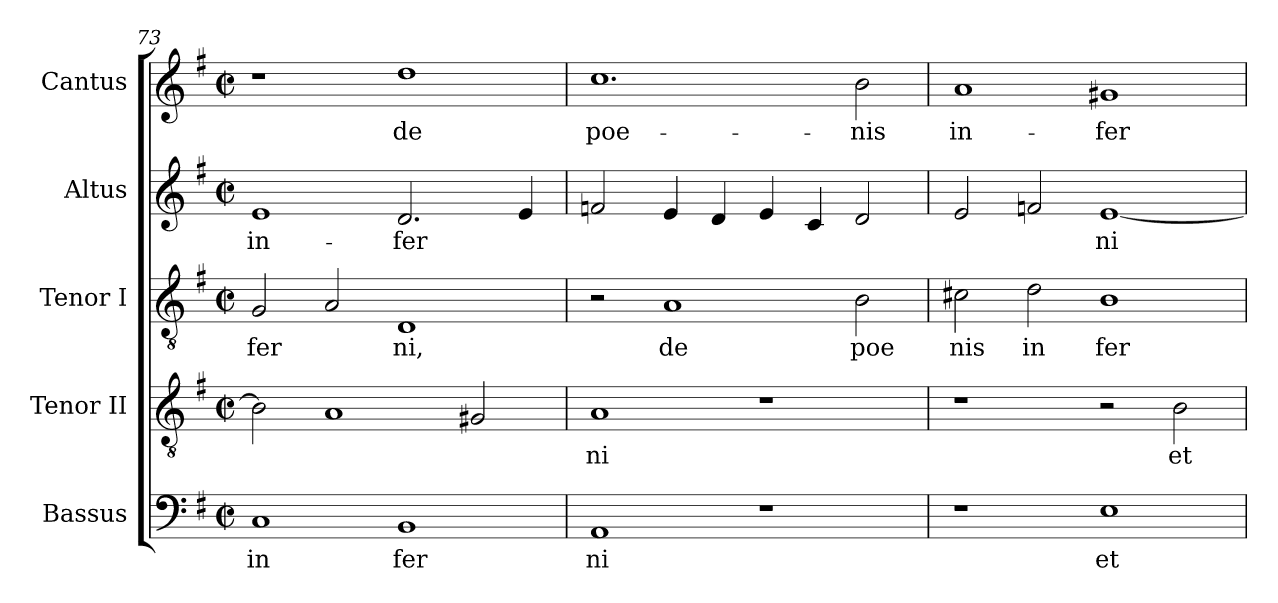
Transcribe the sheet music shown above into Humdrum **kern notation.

**kern	**text	**kern	**text	**kern	**text	**kern	**text	**kern	**text
*part5	*part5	*part4	*part4	*part3	*part3	*part2	*part2	*part1	*part1
*staff5	*staff5	*staff4	*staff4	*staff3	*staff3	*staff2	*staff2	*staff1	*staff1
*I"Bassus	*	*I"Tenor II	*	*I"Tenor I	*	*I"Altus	*	*I"Cantus	*
*I'B	*	*I'T II	*	*I'T I	*	*I'A	*	*I'C	*
!!LO:PB:g=z
*clefF4	*	*clefGv2	*	*clefGv2	*	*clefG2	*	*clefG2	*
*k[f#]	*	*k[f#]	*	*k[f#]	*	*k[f#]	*	*k[f#]	*
*G:	*	*G:	*	*G:	*	*G:	*	*G:	*
*M2/2	*	*M2/2	*	*M2/2	*	*M2/2	*	*M2/2	*
*met(c|)	*	*met(c|)	*	*met(c|)	*	*met(c|)	*	*met(c|)	*
=73	=73	=73	=73	=73	=73	=73	=73	=73	=73
!	!LO:LY:b:cj	!	!LO:LY:b:cj	!	!LO:LY:b:cj	!	!LO:LY:b:cj	!	!
1C	in	2B\]	--	2G/	fer	1e	in-	1r	.
!	!	!	!LO:LY:b:cj	!	!LO:LY:b:cj	!	!	!	!
.	.	1A	--	2A/	.	.	.	.	.
!	!LO:LY:b:cj	!	!	!	!LO:LY:b:cj	!	!LO:LY:b:cj	!	!LO:LY:b:cj
1BB	fer	.	.	1D	ni,	2.d/	-fer-	1dd	de
!	!	!	!LO:LY:b:cj	!	!	!	!	!	!
.	.	2G#/	--	.	.	.	.	.	.
!	!	!	!	!	!	!	!LO:LY:b:cj	!	!
.	.	.	.	.	.	4e/	--	.	.
=74	=74	=74	=74	=74	=74	=74	=74	=74	=74
!	!LO:LY:b:cj	!	!LO:LY:b:cj	!	!	!	!LO:LY:b:cj	!	!LO:LY:b:cj
1AA	ni	1A	-ni	2r	.	2fn/	--	1.cc	poe-
!	!	!	!	!	!LO:LY:b:cj	!	!LO:LY:b:cj	!	!
.	.	.	.	1A	de	4e/	--	.	.
!	!	!	!	!	!	!	!LO:LY:b:cj	!	!
.	.	.	.	.	.	4d/	--	.	.
!	!	!	!	!	!	!	!LO:LY:b:cj	!	!
1r	.	1r	.	.	.	4e/	--	.	.
!	!	!	!	!	!	!	!LO:LY:b:cj	!	!
.	.	.	.	.	.	4c/	--	.	.
!	!	!	!	!	!LO:LY:b:cj	!	!LO:LY:b:cj	!	!LO:LY:b:cj
.	.	.	.	2B\	poe	2d/	--	2b\	-nis
=75	=75	=75	=75	=75	=75	=75	=75	=75	=75
!	!	!	!	!	!LO:LY:b:cj	!	!LO:LY:b:cj	!	!LO:LY:b:cj
1r	.	1r	.	2c#X\	nis	2e/	--	1a	in-
!	!	!	!	!	!LO:LY:b:cj	!	!LO:LY:b:cj	!	!
.	.	.	.	2d\	in	2f/	--	.	.
!	!LO:LY:b:cj	!	!	!	!LO:LY:b:cj	!	!LO:LY:b:cj	!	!LO:LY:b:cj
1E	et	2r	.	1B	fer	[<1e	-ni	1g#X	-fer-
!	!	!	!LO:LY:b:cj	!	!	!	!	!	!
.	.	2B\	et	.	.	.	.	.	.
=	=	=	=	=	=	=	=	=	=
*-	*-	*-	*-	*-	*-	*-	*-	*-	*-
